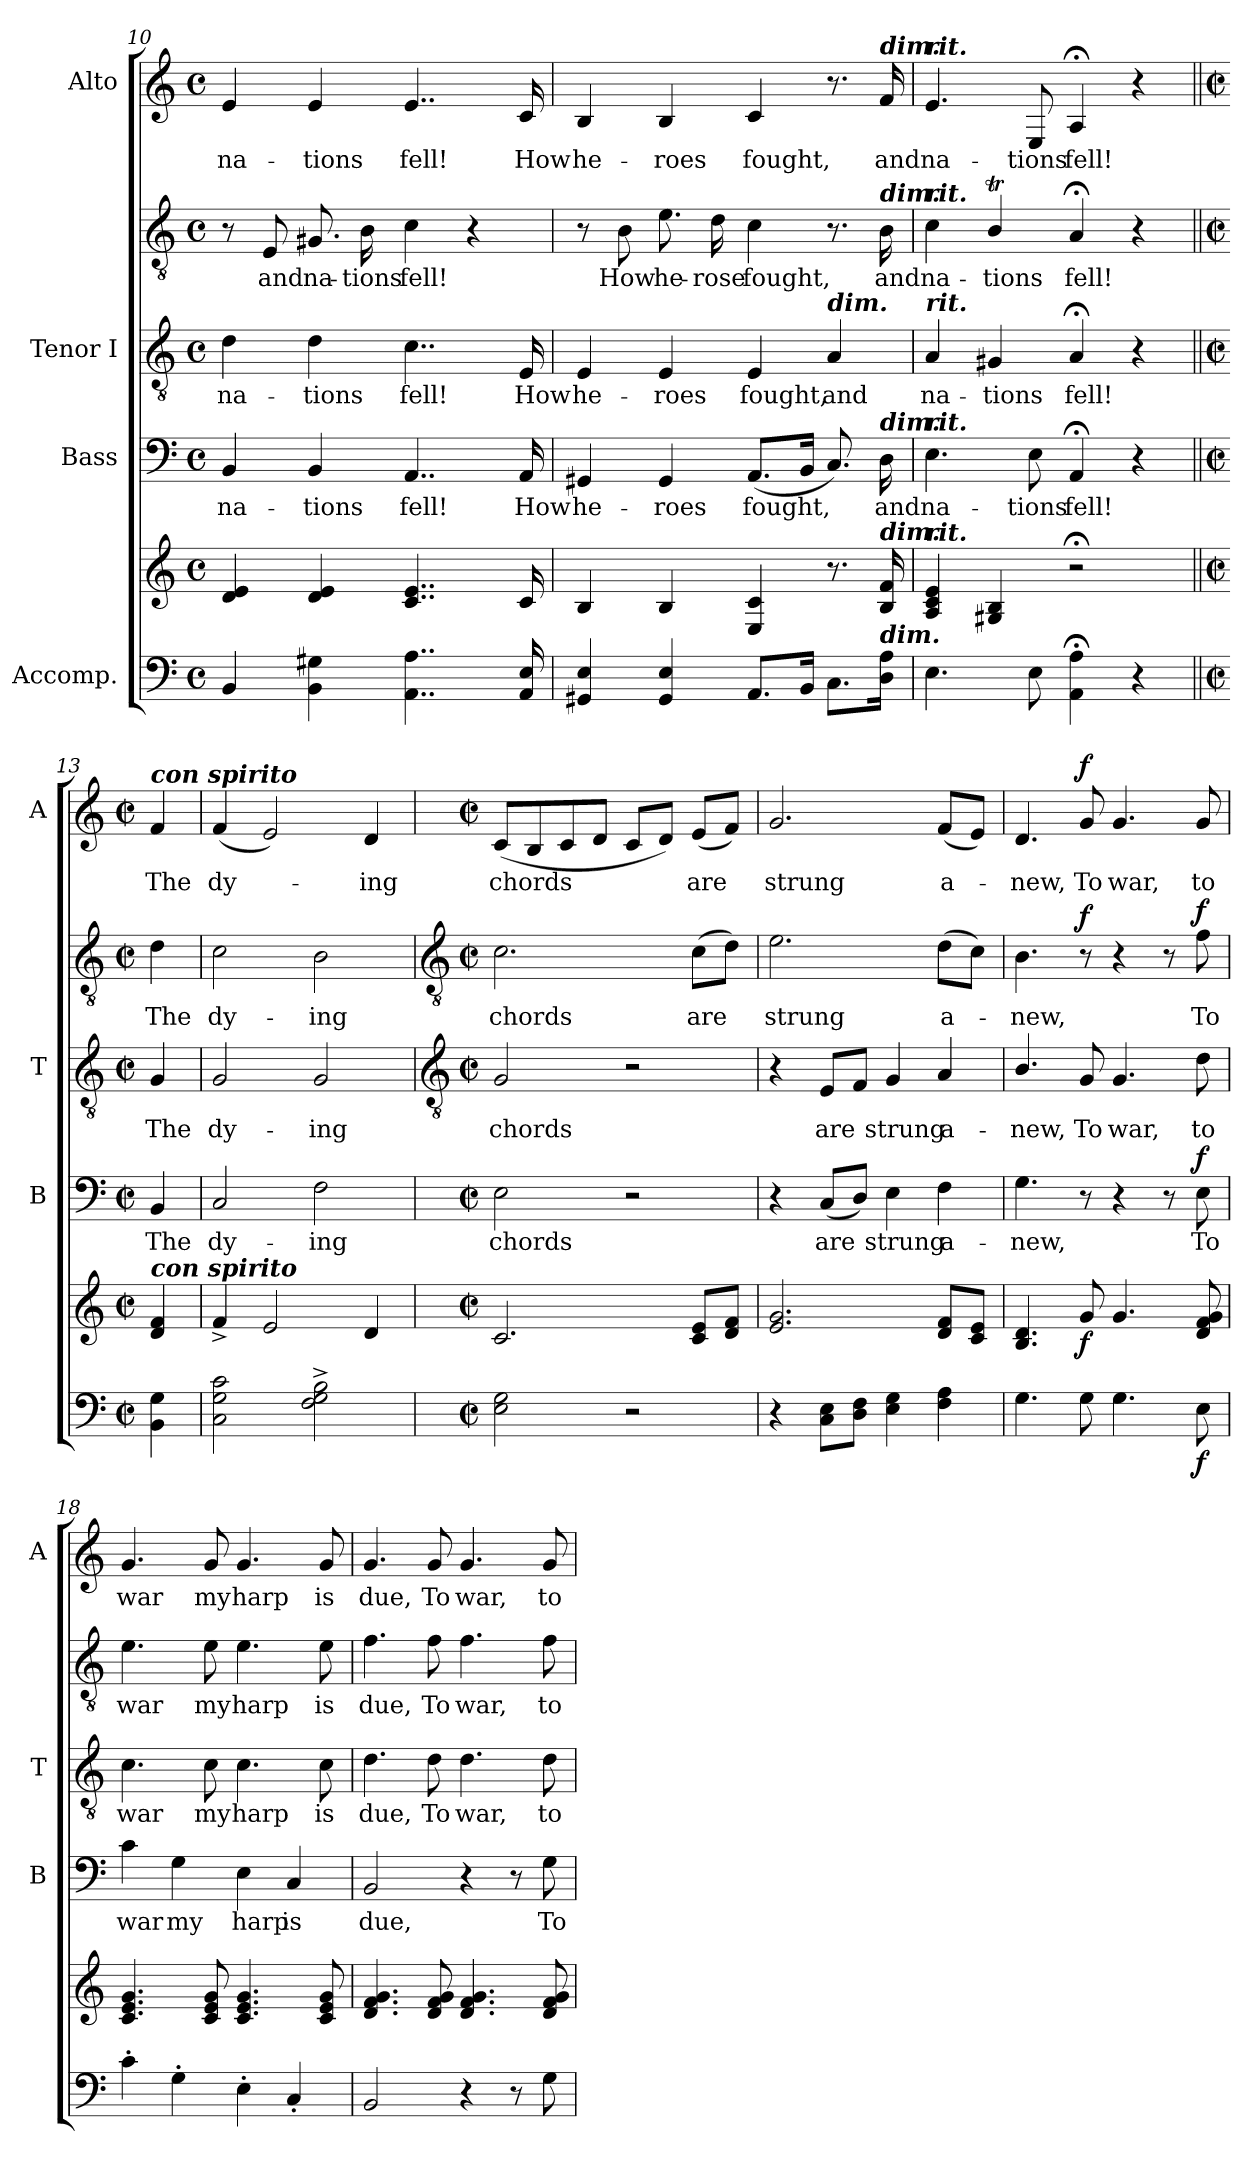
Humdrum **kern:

**kern	**kern	**dynam	**kern	**text	**dynam	**kern	**text	**kern	**text	**dynam	**kern	**text	**dynam
*part4	*part4	*part4	*part3	*part3	*part3	*part2	*part2	*part2	*part2	*part2	*part1	*part1	*part1
*staff6	*staff5	*staff5/6	*staff4	*staff4	*staff4	*staff3	*staff3	*staff2	*staff2	*staff2/3	*staff1	*staff1	*staff1
*I"Accomp.	*	*	*I"Bass	*	*	*I"Tenor I	*	*	*	*	*I"Alto	*	*
*	*	*	*I'B	*	*	*I'T	*	*	*	*	*I'A	*	*
!!LO:LB:g=z
*clefF4	*clefG2	*	*clefF4	*	*	*clefGv2	*	*clefGv2	*	*	*clefG2	*	*
*k[]	*k[]	*	*k[]	*	*	*k[]	*	*k[]	*	*	*k[]	*	*
*C:	*C:	*	*C:	*	*	*C:	*	*C:	*	*	*C:	*	*
*M4/4	*M4/4	*	*M4/4	*	*	*M4/4	*	*M4/4	*	*	*M4/4	*	*
*met(c)	*met(c)	*	*met(c)	*	*	*met(c)	*	*met(c)	*	*	*met(c)	*	*
=10	=10	=10	=10	=10	=10	=10	=10	=10	=10	=10	=10	=10	=10
!	!	!	!	!LO:LY:b	!	!	!LO:LY:b	!	!	!	!	!LO:LY:b	!
4BB	4d 4e	.	4BB	na-	.	4d	na-	8r	.	.	4e	na-	.
!	!	!	!	!	!	!	!	!	!LO:LY:b	!	!	!	!
.	.	.	.	.	.	.	.	8E	and	.	.	.	.
!	!	!	!	!LO:LY:b	!	!	!LO:LY:b	!	!LO:LY:b	!	!	!LO:LY:b	!
4BB 4G#X	4d 4e	.	4BB	-tions	.	4d	-tions	8.G#X	na-	.	4e	-tions	.
!	!	!	!	!	!	!	!	!	!LO:LY:b	!	!	!	!
.	.	.	.	.	.	.	.	16B	-tions	.	.	.	.
!	!	!	!	!LO:LY:b	!	!	!LO:LY:b	!	!LO:LY:b	!	!	!LO:LY:b	!
4..AA 4..A	4..c 4..e	.	4..AA	fell!	.	4..c	fell!	4c	fell!	.	4..e	fell!	.
.	.	.	.	.	.	.	.	4r	.	.	.	.	.
!	!	!	!	!LO:LY:b	!	!	!LO:LY:b	!	!	!	!	!LO:LY:b	!
16AA 16E	16c	.	16AA	How	.	16E	How	.	.	.	16c	How	.
=11	=11	=11	=11	=11	=11	=11	=11	=11	=11	=11	=11	=11	=11
!	!	!	!	!LO:LY:b	!	!	!LO:LY:b	!	!	!	!	!LO:LY:b	!
4GG#X 4E	4B	.	4GG#X	he-	.	4E	he-	8r	.	.	4B	he-	.
!	!	!	!	!	!	!	!	!	!LO:LY:b	!	!	!	!
.	.	.	.	.	.	.	.	8B	How	.	.	.	.
!	!	!	!	!LO:LY:b	!	!	!LO:LY:b	!	!LO:LY:b	!	!	!LO:LY:b	!
4GG# 4E	4B	.	4GG#	-roes	.	4E	-roes	8.e	he-	.	4B	-roes	.
!	!	!	!	!	!	!	!	!	!LO:LY:b	!	!	!	!
.	.	.	.	.	.	.	.	16d	-rose	.	.	.	.
!	!	!	!	!LO:LY:b	!	!	!LO:LY:b	!	!LO:LY:b	!	!	!LO:LY:b	!
8.AAL	4E 4c	.	(<8.AAL	fought,	.	4E	fought,	4c	fought,	.	4c	fought,	.
16BBJ	.	.	16BBJ	.	.	.	.	.	.	.	.	.	.
!	!	!	!	!	!	!LO:TX:a:Bi:t=dim.	!	!	!	!	!	!	!
!	!	!	!	!	!	!	!LO:LY:b	!	!	!	!	!	!
8.CL	8.r	.	8.C)	.	.	4A	and	8.r	.	.	8.r	.	.
!	!	!	!	!	!	!	!	!	!	!	!LO:TX:a:Bi:t=dim.	!	!
!	!	!	!	!	!	!	!	!LO:TX:a:Bi:t=dim.	!	!	!	!	!
!	!	!	!LO:TX:a:Bi:t=dim.	!	!	!	!	!	!	!	!	!	!
!	!LO:TX:a:Bi:t=dim.	!	!	!	!	!	!	!	!	!	!	!	!
!LO:TX:a:Bi:t=dim.	!	!	!	!	!	!	!	!	!	!	!	!	!
!	!	!	!	!LO:LY:b	!	!	!	!	!LO:LY:b	!	!	!LO:LY:b	!
16D 16AJ	16B 16f	.	16D	and	.	.	.	16B	and	.	16f	and	.
=12	=12	=12	=12	=12	=12	=12	=12	=12	=12	=12	=12	=12	=12
!	!	!	!	!	!	!	!	!	!	!	!LO:TX:a:Bi:t=rit.	!	!
!	!	!	!	!	!	!	!	!LO:TX:a:Bi:t=rit.	!	!	!	!	!
!	!	!	!	!	!	!LO:TX:a:Bi:t=rit.	!	!	!	!	!	!	!
!	!	!	!LO:TX:a:Bi:t=rit.	!	!	!	!	!	!	!	!	!	!
!	!LO:TX:a:Bi:t=rit.	!	!	!	!	!	!	!	!	!	!	!	!
!	!	!	!	!LO:LY:b	!	!	!LO:LY:b	!	!LO:LY:b	!	!	!LO:LY:b	!
4.E	4A 4c 4e	.	4.E	na-	.	4A	na-	4c	na-	.	4.e	na-	.
!	!	!	!	!	!	!	!LO:LY:b	!	!LO:LY:b	!	!	!	!
.	4G#X 4B	.	.	.	.	4G#X	-tions	4Bt/	-tions	.	.	.	.
!	!	!	!	!LO:LY:b	!	!	!	!	!	!	!	!LO:LY:b	!
8E	.	.	8E	-tions	.	.	.	.	.	.	8E	-tions	.
!	!	!	!	!LO:LY:b	!	!	!LO:LY:b	!	!LO:LY:b	!	!	!LO:LY:b	!
4AA; 4A;	2r;<	.	4AA;<	fell!	.	4A;<	fell!	4A;<	fell!	.	4A;<	fell!	.
4r	.	.	4r	.	.	4r	.	4r	.	.	4r	.	.
=13||	=13||	=13||	=13||	=13||	=13||	=13||	=13||	=13||	=13||	=13||	=13||	=13||	=13||
*M2/2	*M2/2	*	*M2/2	*	*	*M2/2	*	*M2/2	*	*	*M2/2	*	*
*met(c|)	*met(c|)	*	*met(c|)	*	*	*met(c|)	*	*met(c|)	*	*	*met(c|)	*	*
!	!	!	!	!	!	!	!	!	!	!	!LO:TX:a:Bi:t=con spirito	!	!
!	!LO:TX:a:Bi:t=con spirito	!	!	!	!	!	!	!	!	!	!	!	!
!	!	!	!	!LO:LY:b	!	!	!LO:LY:b	!	!LO:LY:b	!	!	!LO:LY:b	!
4BB 4G	4d 4f	.	4BB	The	.	4G	The	4d	The	.	4f	The	.
=14	=14	=14	=14	=14	=14	=14	=14	=14	=14	=14	=14	=14	=14
!	!	!	!	!LO:LY:b	!	!	!LO:LY:b	!	!LO:LY:b	!	!	!LO:LY:b	!
2C 2G 2c	4f^	.	2C	dy-	.	2G	dy-	2c	dy-	.	(<4f	dy-	.
.	2e	.	.	.	.	.	.	.	.	.	2e)	.	.
!	!	!	!	!LO:LY:b	!	!	!LO:LY:b	!	!LO:LY:b	!	!	!	!
2F^ 2G^ 2B^	.	.	2F	-ing	.	2G	-ing	2B	-ing	.	.	.	.
!	!	!	!	!	!	!	!	!	!	!	!	!LO:LY:b	!
.	4d	.	.	.	.	.	.	.	.	.	4d	ing	.
!!LO:LB:g=z
=15	=15	=15	=15	=15	=15	=15	=15	=15	=15	=15	=15	=15	=15
*	*	*	*	*	*	*clefGv2	*	*clefGv2	*	*	*	*	*
*M2/2	*M2/2	*	*M2/2	*	*	*M2/2	*	*M2/2	*	*	*M2/2	*	*
*met(c|)	*met(c|)	*	*met(c|)	*	*	*met(c|)	*	*met(c|)	*	*	*met(c|)	*	*
!	!	!	!	!LO:LY:b	!	!	!LO:LY:b	!	!LO:LY:b	!	!	!LO:LY:b	!
2E 2G	2.c	.	2E	chords	.	2G	chords	2.c	chords	.	(<8cL	chords	.
.	.	.	.	.	.	.	.	.	.	.	8B	.	.
.	.	.	.	.	.	.	.	.	.	.	8c	.	.
.	.	.	.	.	.	.	.	.	.	.	8dJ	.	.
2r	.	.	2r	.	.	2r	.	.	.	.	8cL	.	.
.	.	.	.	.	.	.	.	.	.	.	8dJ)	.	.
!	!	!	!	!	!	!	!	!	!LO:LY:b	!	!	!LO:LY:b	!
.	8c 8eL	.	.	.	.	.	.	(>8cL	are	.	(<8eL	are	.
.	8d 8fJ	.	.	.	.	.	.	8dJ)	.	.	8fJ)	.	.
=16	=16	=16	=16	=16	=16	=16	=16	=16	=16	=16	=16	=16	=16
!	!	!	!	!	!	!	!	!	!LO:LY:b	!	!	!LO:LY:b	!
4r	2.e 2.g	.	4r	.	.	4r	.	2.e	strung	.	2.g	strung	.
!	!	!	!	!LO:LY:b	!	!	!LO:LY:b	!	!	!	!	!	!
8C 8EL	.	.	(<8CL	are	.	8EL	are	.	.	.	.	.	.
8D 8FJ	.	.	8DJ)	.	.	8FJ	.	.	.	.	.	.	.
!	!	!	!	!LO:LY:b	!	!	!LO:LY:b	!	!	!	!	!	!
4E 4G	.	.	4E	strung	.	4G	strung	.	.	.	.	.	.
!	!	!	!	!LO:LY:b	!	!	!LO:LY:b	!	!LO:LY:b	!	!	!LO:LY:b	!
4F 4A	8d 8fL	.	4F	a-	.	4A	a-	(>8dL	a-	.	(<8fL	a-	.
.	8c 8eJ	.	.	.	.	.	.	8cJ)	.	.	8eJ)	.	.
=17	=17	=17	=17	=17	=17	=17	=17	=17	=17	=17	=17	=17	=17
!	!	!	!	!LO:LY:b	!	!	!LO:LY:b	!	!LO:LY:b	!	!	!LO:LY:b	!
4.G\	4.B 4.d	.	4.G\	-new,	.	4.B/	new,	4.B	-new,	.	4.d	new,	.
!	!	!LO:DY:b	!	!	!	!	!LO:LY:b	!	!	!LO:DY:b=2	!	!LO:LY:b	!LO:DY:b
8G	8g	f	8r	.	.	8G	To	8r	.	f	8g	To	f
!	!	!	!	!	!	!	!LO:LY:b	!	!	!	!	!LO:LY:b	!
4.G	4.g	.	4r	.	.	4.G	war,	4r	.	.	4.g	war,	.
.	.	.	8r	.	.	.	.	8r	.	.	.	.	.
!	!	!LO:DY:b=2	!	!LO:LY:b	!LO:DY:b	!	!LO:LY:b	!	!LO:LY:b	!LO:DY:b	!	!LO:LY:b	!
8E\	8d 8f 8g	f	8E	To	f	8d	to	8f	To	f	8g	to	.
=18	=18	=18	=18	=18	=18	=18	=18	=18	=18	=18	=18	=18	=18
!	!	!	!	!LO:LY:b	!	!	!LO:LY:b	!	!LO:LY:b	!	!	!LO:LY:b	!
4c'	4.c 4.e 4.g	.	4c	war	.	4.c	war	4.e	war	.	4.g	war	.
!	!	!	!	!LO:LY:b	!	!	!	!	!	!	!	!	!
4G'	.	.	4G	my	.	.	.	.	.	.	.	.	.
!	!	!	!	!	!	!	!LO:LY:b	!	!LO:LY:b	!	!	!LO:LY:b	!
.	8c 8e 8g	.	.	.	.	8c	my	8e	my	.	8g	my	.
!	!	!	!	!LO:LY:b	!	!	!LO:LY:b	!	!LO:LY:b	!	!	!LO:LY:b	!
4E'	4.c 4.e 4.g	.	4E	harp	.	4.c	harp	4.e	harp	.	4.g	harp	.
!	!	!	!	!LO:LY:b	!	!	!	!	!	!	!	!	!
4C'	.	.	4C	is	.	.	.	.	.	.	.	.	.
!	!	!	!	!	!	!	!LO:LY:b	!	!LO:LY:b	!	!	!LO:LY:b	!
.	8c 8e 8g	.	.	.	.	8c	is	8e	is	.	8g	is	.
=19	=19	=19	=19	=19	=19	=19	=19	=19	=19	=19	=19	=19	=19
!	!	!	!	!LO:LY:b	!	!	!LO:LY:b	!	!LO:LY:b	!	!	!LO:LY:b	!
2BB	4.d 4.f 4.g	.	2BB	due,	.	4.d	due,	4.f	due,	.	4.g	due,	.
!	!	!	!	!	!	!	!LO:LY:b	!	!LO:LY:b	!	!	!LO:LY:b	!
.	8d 8f 8g	.	.	.	.	8d	To	8f	To	.	8g	To	.
!	!	!	!	!	!	!	!LO:LY:b	!	!LO:LY:b	!	!	!LO:LY:b	!
4r	4.d 4.f 4.g	.	4r	.	.	4.d	war,	4.f	war,	.	4.g	war,	.
8r	.	.	8r	.	.	.	.	.	.	.	.	.	.
!	!	!	!	!LO:LY:b	!	!	!LO:LY:b	!	!LO:LY:b	!	!	!LO:LY:b	!
8G	8d 8f 8g	.	8G	To	.	8d	to	8f	to	.	8g	to	.
=	=	=	=	=	=	=	=	=	=	=	=	=	=
*-	*-	*-	*-	*-	*-	*-	*-	*-	*-	*-	*-	*-	*-
